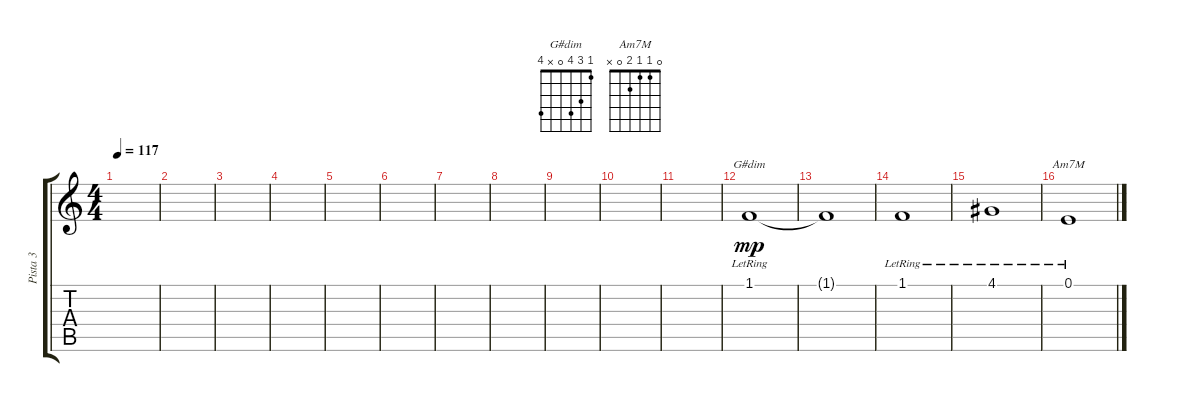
\track ("Pista 3" "Pista 3") {instrument oboe}
\staff {score tabs}
\tuning (E4 B3 G3 D3 A2 E2) {hide}
\chord ("G#dim" 1 3 4 0 x 4)
\chord ("Am7M" 0 1 1 2 0 x)
\ts (4 4)
\tempo 117
\clef g2
\ks c
|
|
|
|
|
|
|
|
|
|
|
1.1{lr}.1{ch "G#dim" dy mp volume 16} |
1.1{t}.1 |
1.1{lr}.1 |
4.1{lr}.1 |
0.1{lr}.1{ch "Am7M"}
